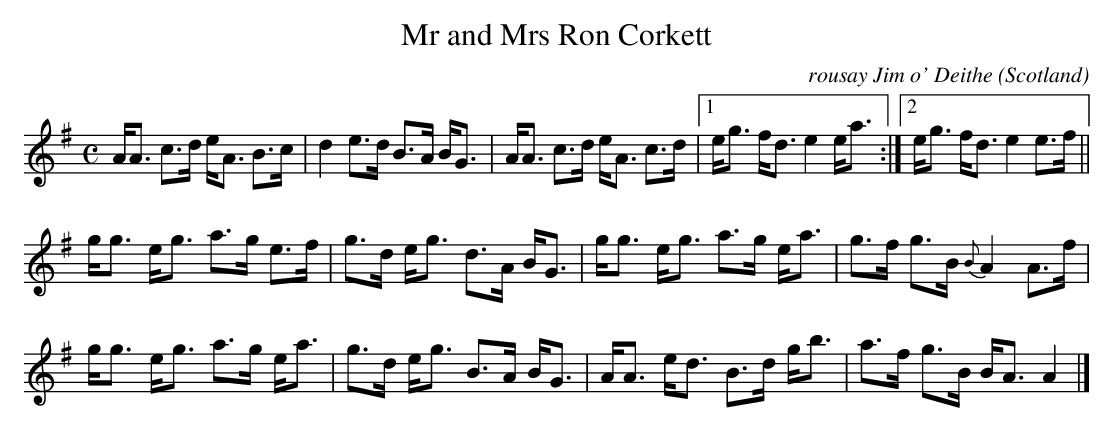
X:1
T:Mr and Mrs Ron Corkett
C:rousay Jim o' Deithe
M:C
O:Scotland
K:A dorian
A<A c>d e<A B>c|d2 e>d B>A B<G|\
A<A c>d e<A c>d\
|1 e<g f<d e2 e<a :|2 e<g f<d e2 e>f||
g<g e<g a>g e>f|g>d e<g d>A B<G|\
g<g e<g a>g e<a|g>f g>B {B}A2 A>f|
g<g e<g a>g e<a|g>d e<g B>A B<G|\
A<A e<d B>d g<b|a>f g>B B<A A2|]
